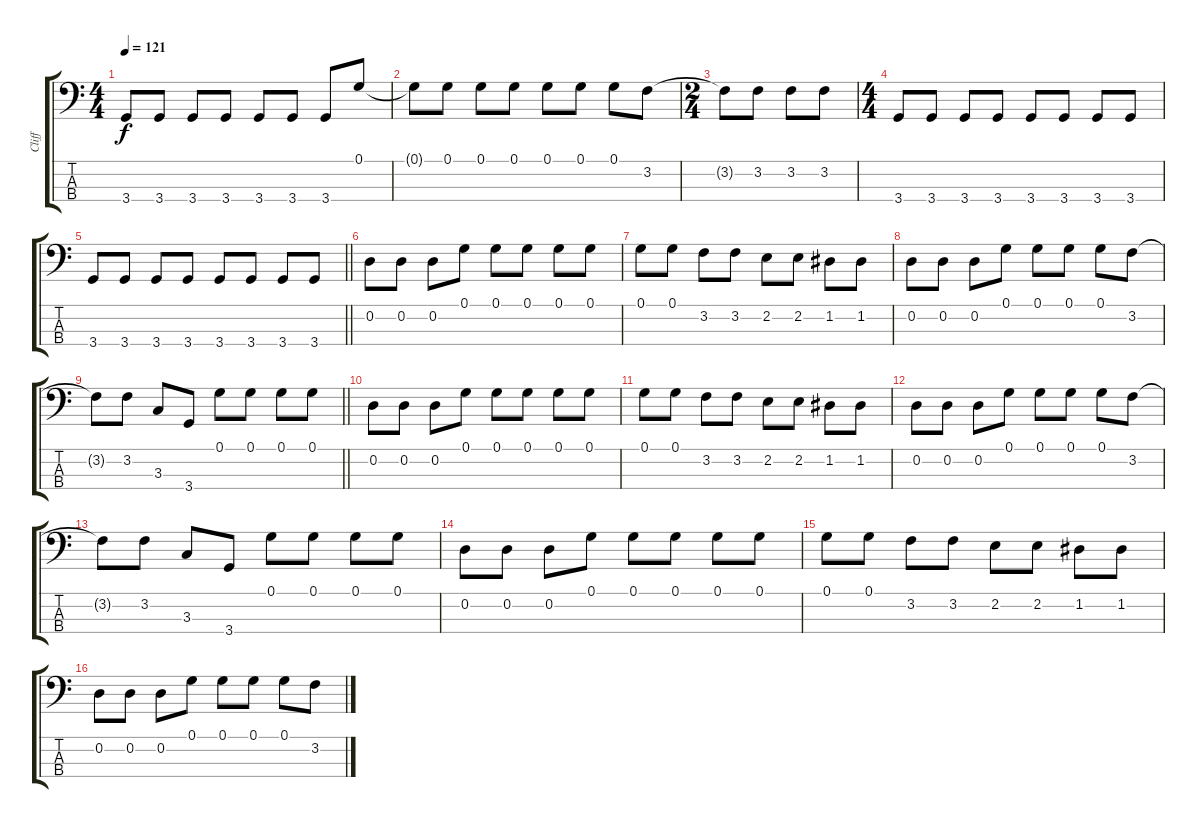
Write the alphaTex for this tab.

\track ("Cliff       (Bass)" "Cliff     ") {instrument electricbassfinger}
\staff {score tabs}
\tuning (G2 D2 A1 E1) {hide}
\ts (4 4)
\tempo 121
\clef f4
\ks c
3.4.8{dy f} 3.4.8 3.4.8 3.4.8 3.4.8 3.4.8 3.4.8 0.1.8 |
0.1{t}.8 0.1.8 0.1.8 0.1.8 0.1.8 0.1.8 0.1.8 3.2.8 |
\ts (2 4)
3.2{t}.8 3.2.8 3.2.8 3.2.8 |
\ts (4 4)
3.4.8 3.4.8 3.4.8 3.4.8 3.4.8 3.4.8 3.4.8 3.4.8 |
\barLineRight lightlight
3.4.8 3.4.8 3.4.8 3.4.8 3.4.8 3.4.8 3.4.8 3.4.8 |
0.2.8 0.2.8 0.2.8 0.1.8 0.1.8 0.1.8 0.1.8 0.1.8 |
0.1.8 0.1.8 3.2.8 3.2.8 2.2.8 2.2.8 1.2.8 1.2.8 |
0.2.8 0.2.8 0.2.8 0.1.8 0.1.8 0.1.8 0.1.8 3.2.8 |
\barLineRight lightlight
3.2{t}.8 3.2.8 3.3.8 3.4.8 0.1.8 0.1.8 0.1.8 0.1.8 |
0.2.8 0.2.8 0.2.8 0.1.8 0.1.8 0.1.8 0.1.8 0.1.8 |
0.1.8 0.1.8 3.2.8 3.2.8 2.2.8 2.2.8 1.2.8 1.2.8 |
0.2.8 0.2.8 0.2.8 0.1.8 0.1.8 0.1.8 0.1.8 3.2.8 |
3.2{t}.8 3.2.8 3.3.8 3.4.8 0.1.8 0.1.8 0.1.8 0.1.8 |
0.2.8 0.2.8 0.2.8 0.1.8 0.1.8 0.1.8 0.1.8 0.1.8 |
0.1.8 0.1.8 3.2.8 3.2.8 2.2.8 2.2.8 1.2.8 1.2.8 |
0.2.8 0.2.8 0.2.8 0.1.8 0.1.8 0.1.8 0.1.8 3.2.8
